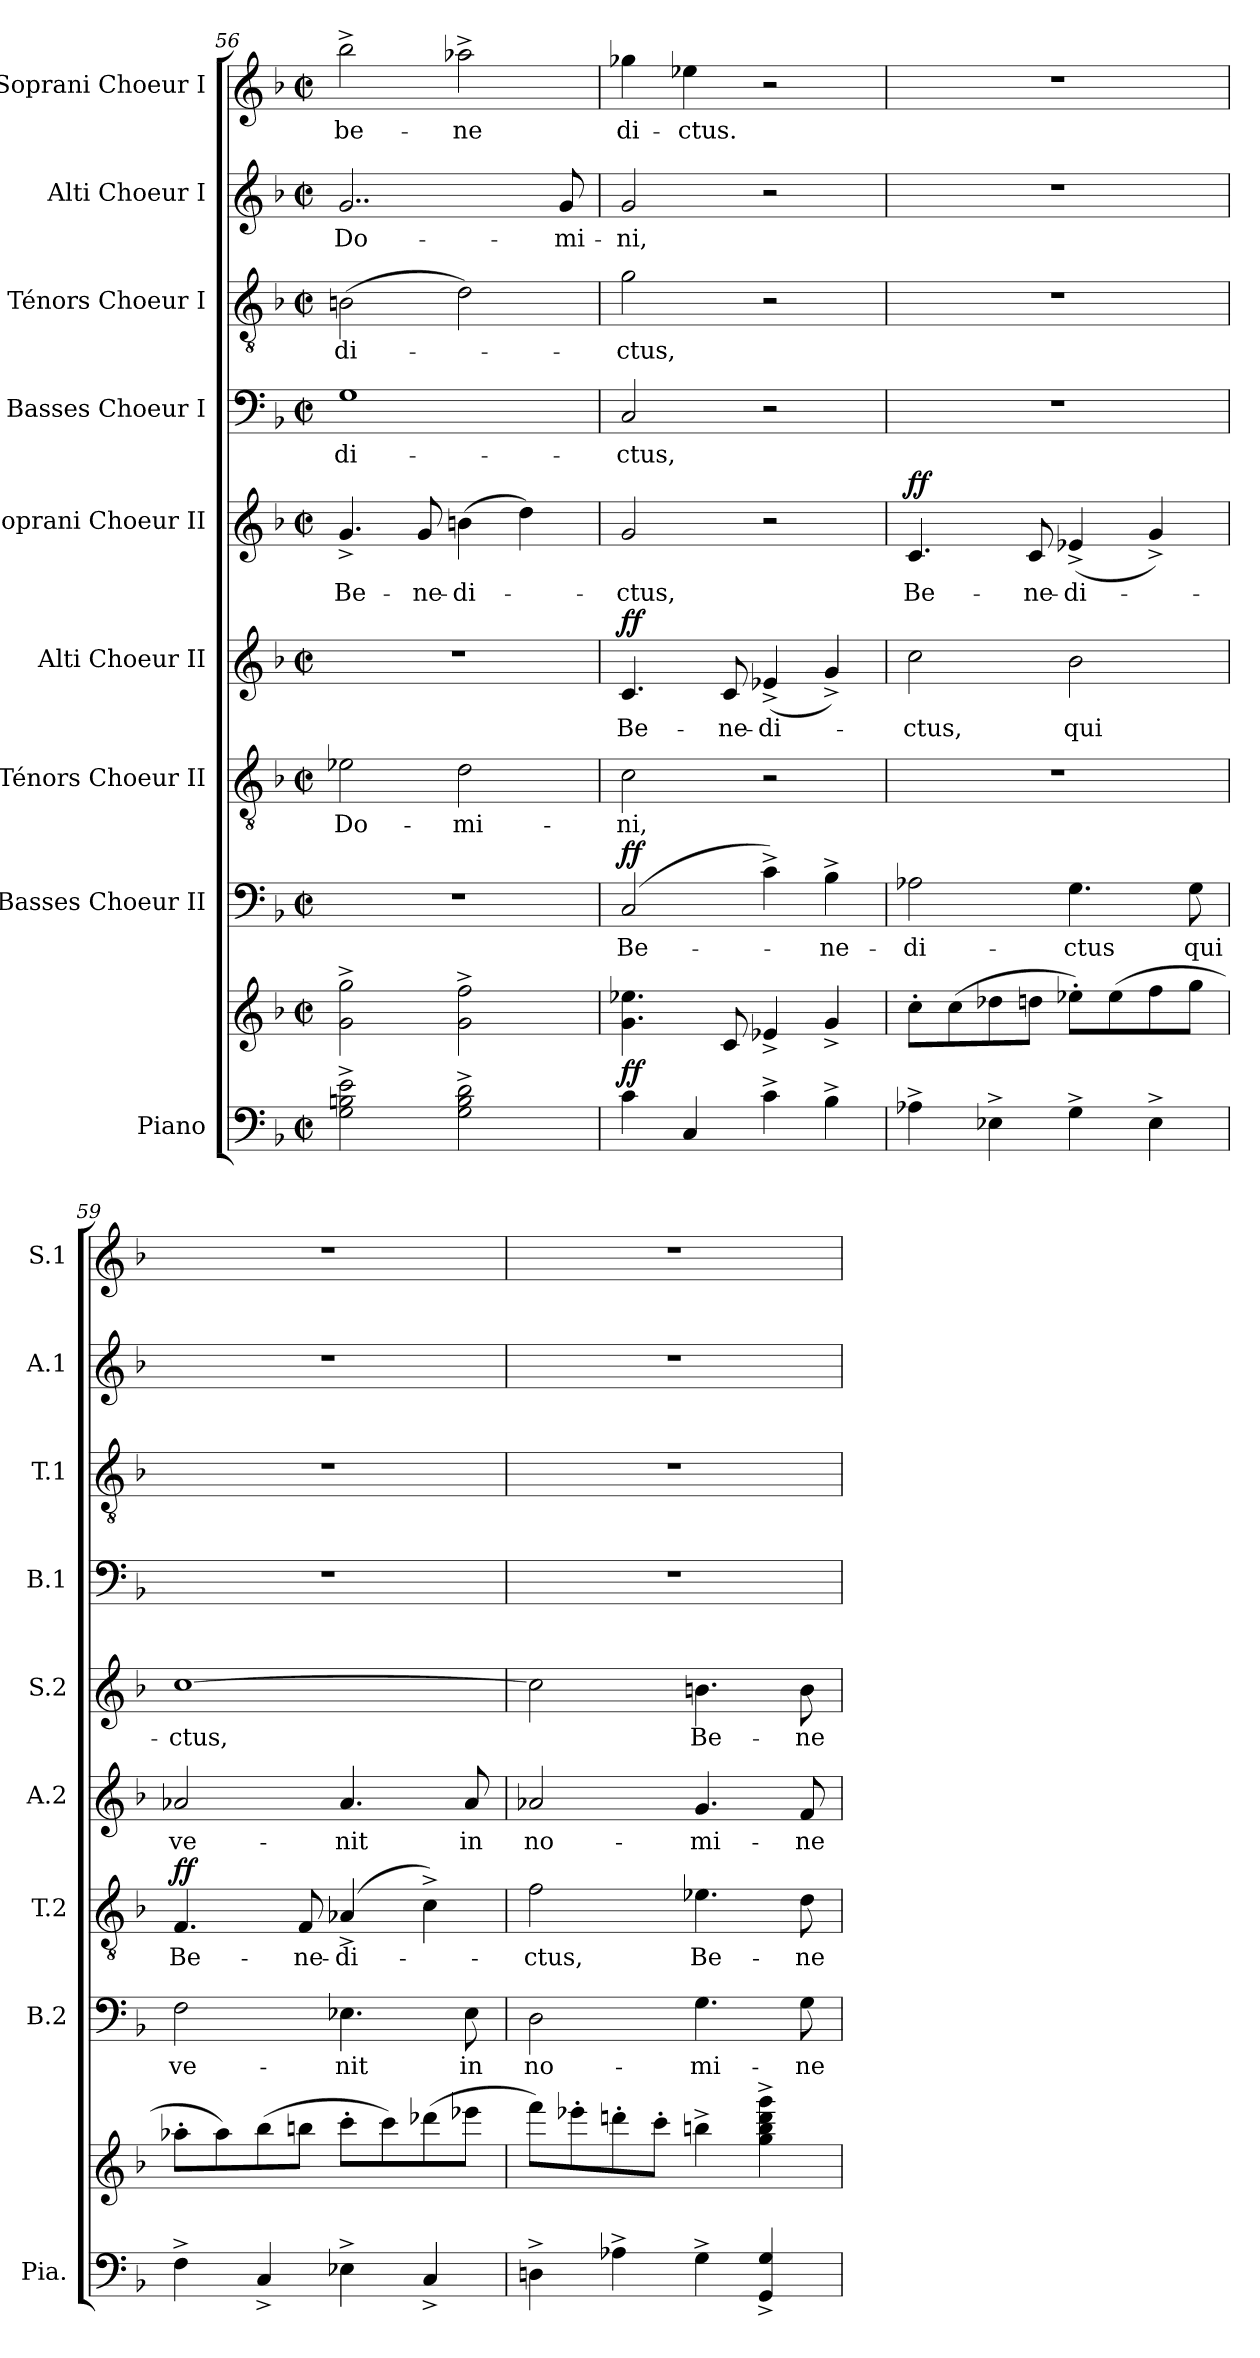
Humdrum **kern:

**kern	**kern	**dynam	**kern	**text	**dynam	**kern	**text	**dynam	**kern	**text	**dynam	**kern	**text	**dynam	**kern	**text	**kern	**text	**kern	**text	**kern	**text
*part9	*part9	*part9	*part8	*part8	*part8	*part7	*part7	*part7	*part6	*part6	*part6	*part5	*part5	*part5	*part4	*part4	*part3	*part3	*part2	*part2	*part1	*part1
*staff10	*staff9	*staff9/10	*staff8	*staff8	*staff8	*staff7	*staff7	*staff7	*staff6	*staff6	*staff6	*staff5	*staff5	*staff5	*staff4	*staff4	*staff3	*staff3	*staff2	*staff2	*staff1	*staff1
*I"Piano	*	*	*I"Basses Choeur II	*	*	*I"Ténors Choeur II	*	*	*I"Alti Choeur II	*	*	*I"Soprani Choeur II	*	*	*I"Basses Choeur I	*	*I"Ténors Choeur I	*	*I"Alti Choeur I	*	*I"Soprani Choeur I	*
*I'Pia.	*	*	*I'B.2	*	*	*I'T.2	*	*	*I'A.2	*	*	*I'S.2	*	*	*I'B.1	*	*I'T.1	*	*I'A.1	*	*I'S.1	*
!!LO:PB:g=z
*clefF4	*clefG2	*	*clefF4	*	*	*clefGv2	*	*	*clefG2	*	*	*clefG2	*	*	*clefF4	*	*clefGv2	*	*clefG2	*	*clefG2	*
*	*	*	*	*	*	*	*	*	*	*	*	*	*	*	*	*	*	*	*	*	*ITrd2c3	*
*k[b-]	*k[b-]	*	*k[b-]	*	*	*k[b-]	*	*	*k[b-]	*	*	*k[b-]	*	*	*k[b-]	*	*k[b-]	*	*k[b-]	*	*k[f#c#]	*
*M2/2	*M2/2	*	*M2/2	*	*	*M2/2	*	*	*M2/2	*	*	*M2/2	*	*	*M2/2	*	*M2/2	*	*M2/2	*	*M2/2	*
*met(c|)	*met(c|)	*	*met(c|)	*	*	*met(c|)	*	*	*met(c|)	*	*	*met(c|)	*	*	*met(c|)	*	*met(c|)	*	*met(c|)	*	*met(c|)	*
=56	=56	=56	=56	=56	=56	=56	=56	=56	=56	=56	=56	=56	=56	=56	=56	=56	=56	=56	=56	=56	=56	=56
2G\^ 2Bn\^ 2e\^	2g\^ 2gg\^	.	1r	.	.	2e-X\	Do-	.	1r	.	.	4.g^i/	Be-	.	1G	-di-	(2Bn\	-di-	2..g/	Do-	2gg^i\	be-
.	.	.	.	.	.	.	.	.	.	.	.	8gi/	-ne-	.	.	.	.	.	.	.	.	.
2G\^ 2B\^ 2d\^	2g\^ 2ff\^	.	.	.	.	2d\	-mi-	.	.	.	.	(4bni\	-di-	.	.	.	2d\)	.	.	.	2ffn^i\	-ne
.	.	.	.	.	.	.	.	.	.	.	.	4ddi\)	.	.	.	.	.	.	.	.	.	.
.	.	.	.	.	.	.	.	.	.	.	.	.	.	.	.	.	.	.	8g/	-mi-	.	.
=57	=57	=57	=57	=57	=57	=57	=57	=57	=57	=57	=57	=57	=57	=57	=57	=57	=57	=57	=57	=57	=57	=57
!	!	!LO:DY:b	!	!	!LO:DY:a	!	!	!	!	!	!LO:DY:a	!	!	!	!	!	!	!	!	!	!	!
4c\	4.g\ 4.ee-X\	ff	(2C/	Be-	ff	2c\	-ni,	.	4.c/	Be-	ff	2gi/	-ctus,	.	2C/	-ctus,	2g\	-ctus,	2g/	-ni,	4ee-Xi\	di-
4C/	.	.	.	.	.	.	.	.	.	.	.	.	.	.	.	.	.	.	.	.	4ccni\	-ctus.
.	8c/	.	.	.	.	.	.	.	8c/	-ne-	.	.	.	.	.	.	.	.	.	.	.	.
4c^\	4e-X^/	.	4c^\)	.	.	2r	.	.	(4e-X^/	-di-	.	2r	.	.	2r	.	2r	.	2r	.	2r	.
4B-^\	4g^/	.	4B-^\	-ne-	.	.	.	.	4g^/)	.	.	.	.	.	.	.	.	.	.	.	.	.
=58	=58	=58	=58	=58	=58	=58	=58	=58	=58	=58	=58	=58	=58	=58	=58	=58	=58	=58	=58	=58	=58	=58
!	!	!	!	!	!	!	!	!	!	!	!	!	!	!LO:DY:a	!	!	!	!	!	!	!	!
4A-X^\	8cc'\L	.	2A-X\	-di-	.	1r	.	.	2cc\	-ctus,	.	4.ci/	Be-	ff	1r	.	1r	.	1r	.	1r	.
.	(8cc\	.	.	.	.	.	.	.	.	.	.	.	.	.	.	.	.	.	.	.	.	.
4E-X^\	8dd-X\	.	.	.	.	.	.	.	.	.	.	.	.	.	.	.	.	.	.	.	.	.
.	8ddn\J	.	.	.	.	.	.	.	.	.	.	8ci/	-ne-	.	.	.	.	.	.	.	.	.
4G^\	8ee-X'\L)	.	4.G\	-ctus	.	.	.	.	2b-\	qui	.	(4e-X^i/	-di-	.	.	.	.	.	.	.	.	.
.	(8ee-\	.	.	.	.	.	.	.	.	.	.	.	.	.	.	.	.	.	.	.	.	.
4E-^\	8ff\	.	.	.	.	.	.	.	.	.	.	4g^i/)	.	.	.	.	.	.	.	.	.	.
.	8gg\J	.	8G\	qui	.	.	.	.	.	.	.	.	.	.	.	.	.	.	.	.	.	.
=59	=59	=59	=59	=59	=59	=59	=59	=59	=59	=59	=59	=59	=59	=59	=59	=59	=59	=59	=59	=59	=59	=59
!	!	!	!	!	!	!	!	!LO:DY:a	!	!	!	!	!	!	!	!	!	!	!	!	!	!
4F^\	8aa-X'\L	.	2F\	ve-	.	4.F/	Be-	ff	2a-X/	ve-	.	[1cci	-ctus,	.	1r	.	1r	.	1r	.	1r	.
.	8aa-\)	.	.	.	.	.	.	.	.	.	.	.	.	.	.	.	.	.	.	.	.	.
4C^/	(8bb-\	.	.	.	.	.	.	.	.	.	.	.	.	.	.	.	.	.	.	.	.	.
.	8bbn\J	.	.	.	.	8F/	-ne-	.	.	.	.	.	.	.	.	.	.	.	.	.	.	.
4E-X^\	8ccc'\L	.	4.E-X\	-nit	.	(4A-X^/	-di-	.	4.a-/	-nit	.	.	.	.	.	.	.	.	.	.	.	.
.	8ccc\)	.	.	.	.	.	.	.	.	.	.	.	.	.	.	.	.	.	.	.	.	.
4C^/	(8ddd-X\	.	.	.	.	4c^\)	.	.	.	.	.	.	.	.	.	.	.	.	.	.	.	.
.	8eee-X\J	.	8E-\	in	.	.	.	.	8a-/	in	.	.	.	.	.	.	.	.	.	.	.	.
=60	=60	=60	=60	=60	=60	=60	=60	=60	=60	=60	=60	=60	=60	=60	=60	=60	=60	=60	=60	=60	=60	=60
4Dn^\	8fff\L)	.	2D\	no-	.	2f\	-ctus,	.	2a-X/	no-	.	2cci\]	.	.	1r	.	1r	.	1r	.	1r	.
.	8eee-X'\	.	.	.	.	.	.	.	.	.	.	.	.	.	.	.	.	.	.	.	.	.
4A-X^\	8dddn'\	.	.	.	.	.	.	.	.	.	.	.	.	.	.	.	.	.	.	.	.	.
.	8ccc'\J	.	.	.	.	.	.	.	.	.	.	.	.	.	.	.	.	.	.	.	.	.
4G^\	4bbn^\	.	4.G\	-mi-	.	4.e-X\	Be-	.	4.g/	-mi-	.	4.bni\	Be-	.	.	.	.	.	.	.	.	.
4GG/^ 4G/^	4gg\^ 4bb\^ 4ddd\^ 4ggg\^	.	.	.	.	.	.	.	.	.	.	.	.	.	.	.	.	.	.	.	.	.
.	.	.	8G\	-ne	.	8d\	-ne-	.	8f/	-ne	.	8bi\	-ne-	.	.	.	.	.	.	.	.	.
=	=	=	=	=	=	=	=	=	=	=	=	=	=	=	=	=	=	=	=	=	=	=
*-	*-	*-	*-	*-	*-	*-	*-	*-	*-	*-	*-	*-	*-	*-	*-	*-	*-	*-	*-	*-	*-	*-
